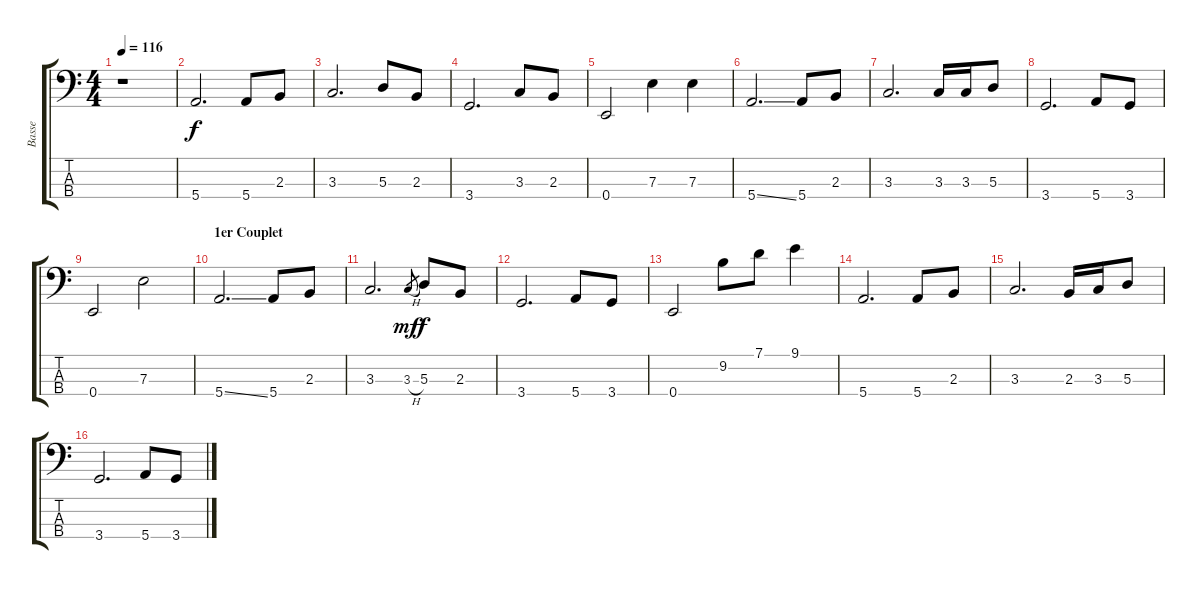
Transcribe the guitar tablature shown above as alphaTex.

\track ("Basse" "Basse") {instrument electricbassfinger}
\staff {score tabs}
\tuning (G2 D2 A1 E1) {hide}
\ts (4 4)
\tempo 116
\clef f4
\ks c
r.1{dy f} |
5.4.2{d} 5.4.8 2.3.8 |
3.3.2{d} 5.3.8 2.3.8 |
3.4.2{d} 3.3.8 2.3.8 |
0.4.2 7.3.4 7.3.4 |
5.4{ss}.2{d} 5.4.8 2.3.8 |
3.3.2{d} 3.3.16 3.3.16 5.3.8 |
3.4.2{d} 5.4.8 3.4.8 |
0.4.2 7.3.2 |
\section ("" "1er Couplet")
5.4{ss}.2{d} 5.4.8 2.3.8 |
3.3.2{d} 3.3{h}.8{gr dy mf} 5.3.8{dy f} 2.3.8 |
3.4.2{d} 5.4.8 3.4.8 |
0.4.2 9.2.8 7.1.8 9.1.4 |
5.4.2{d} 5.4.8 2.3.8 |
3.3.2{d} 2.3.16 3.3.16 5.3.8 |
3.4.2{d} 5.4.8 3.4.8
